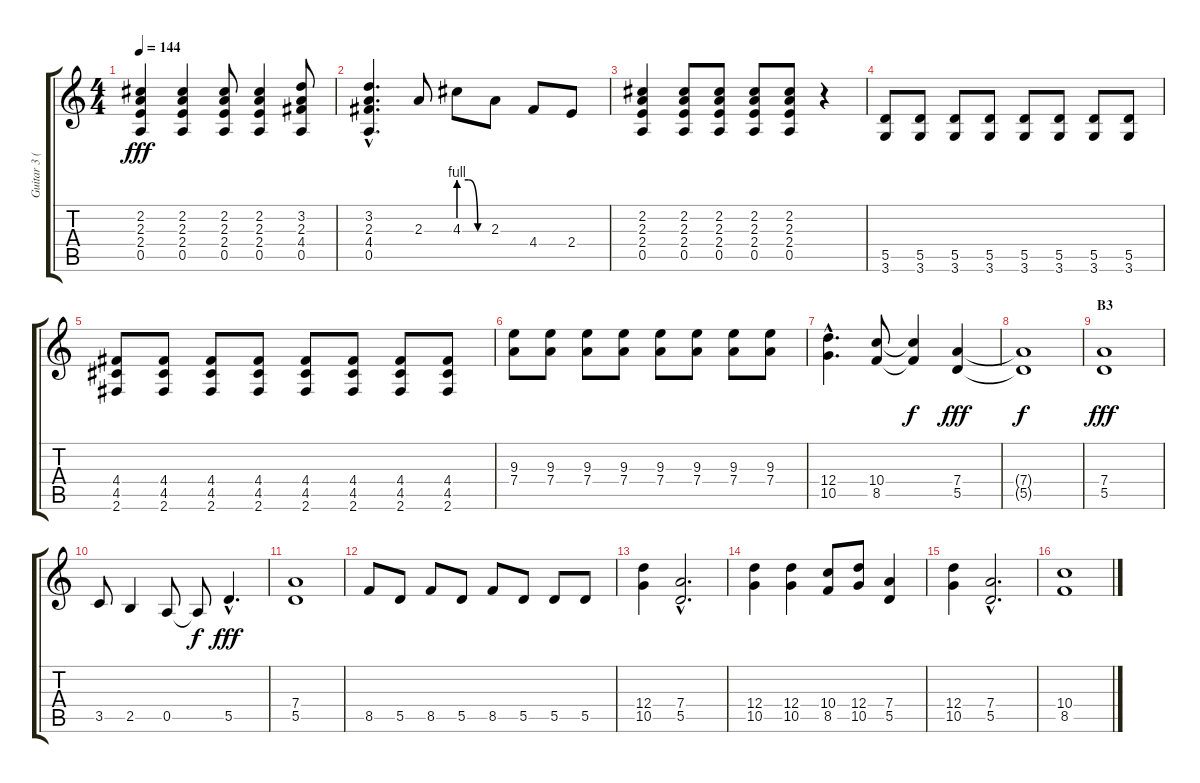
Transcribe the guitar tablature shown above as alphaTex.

\track ("Guitar 3 (Rhythm)" "Guitar 3 (") {instrument distortionguitar}
\staff {score tabs}
\tuning (E4 B3 G3 D3 A2 E2) {hide}
\ts (4 4)
\tempo 144
\clef g2
\ks c
(2.2 2.3 2.4 0.5).4{dy fff} (2.2 2.3 2.4 0.5).4 (2.2 2.3 2.4 0.5).8 (2.2 2.3 2.4 0.5).4 (3.2 2.3 4.4 0.5).8 |
(3.2{hac} 2.3{hac} 4.4{hac} 0.5{hac}).4{d} 2.3.8 4.3{be (custom 0 4 20 4 40 0 60 0)}.8 2.3.8 4.4.8 2.4.8 |
(2.2 2.3 2.4 0.5).4 (2.2 2.3 2.4 0.5).8 (2.2 2.3 2.4 0.5).8 (2.2 2.3 2.4 0.5).8 (2.2 2.3 2.4 0.5).8 r.4 |
(5.5 3.6).8 (5.5 3.6).8 (5.5 3.6).8 (5.5 3.6).8 (5.5 3.6).8 (5.5 3.6).8 (5.5 3.6).8 (5.5 3.6).8 |
(4.4 4.5 2.6).8 (4.4 4.5 2.6).8 (4.4 4.5 2.6).8 (4.4 4.5 2.6).8 (4.4 4.5 2.6).8 (4.4 4.5 2.6).8 (4.4 4.5 2.6).8 (4.4 4.5 2.6).8 |
(9.3 7.4).8 (9.3 7.4).8 (9.3 7.4).8 (9.3 7.4).8 (9.3 7.4).8 (9.3 7.4).8 (9.3 7.4).8 (9.3 7.4).8 |
(12.4{hac} 10.5{hac}).4{d} (10.4 8.5).8 (10.4{t} 8.5{t}).4{dy f} (7.4 5.5).4{dy fff} |
(7.4{t} 5.5{t}).1{dy f} |
\section ("" "B3")
(7.4 5.5).1{dy fff} |
3.5.8 2.5.4 0.5.8 0.5{t}.8{dy f} 5.5{hac}.4{d dy fff} |
(7.4 5.5).1 |
8.5.8 5.5.8 8.5.8 5.5.8 8.5.8 5.5.8 5.5.8 5.5.8 |
(12.4 10.5).4 (7.4{hac} 5.5{hac}).2{d} |
(12.4 10.5).4 (12.4 10.5).4 (10.4 8.5).8 (12.4 10.5).8 (7.4 5.5).4 |
(12.4 10.5).4 (7.4{hac} 5.5{hac}).2{d} |
(10.4 8.5).1
